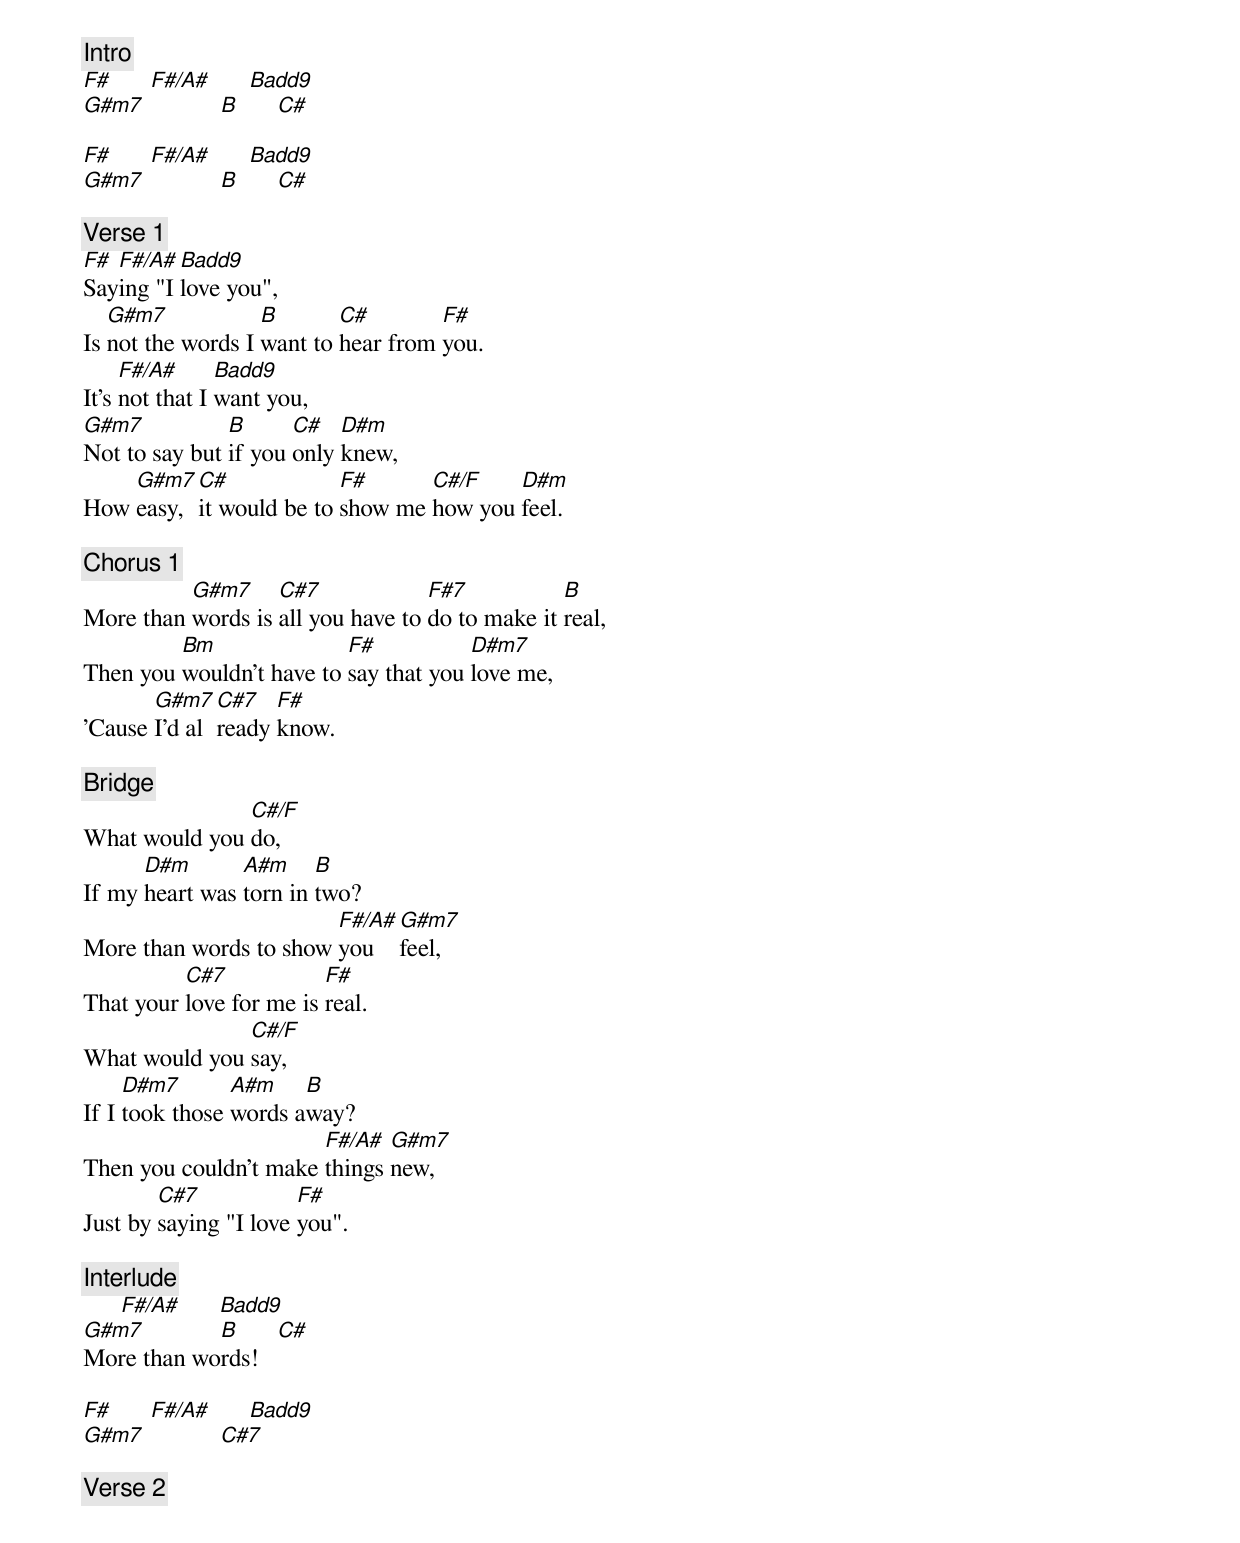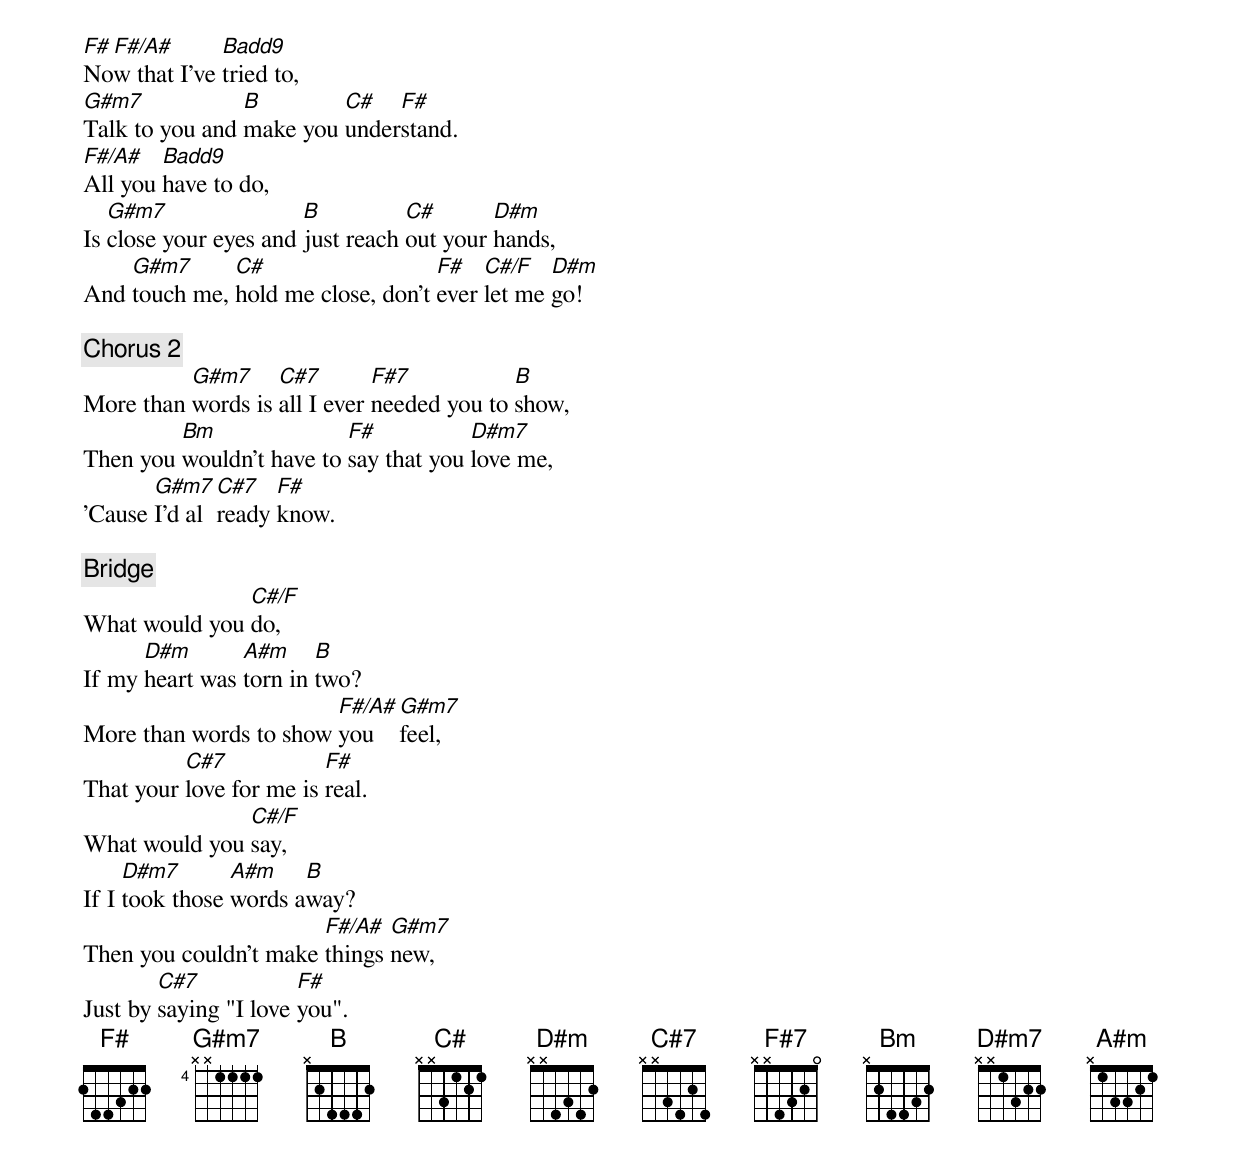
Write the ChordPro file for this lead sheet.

{c: Intro}
[F#]      [F#/A#]      [Badd9]
[G#m7]            [B]      [C#]

[F#]      [F#/A#]      [Badd9]
[G#m7]            [B]      [C#]

{c: Verse 1}
[F#]Say[F#/A#]ing "I [Badd9]love you",
Is [G#m7]not the words I [B]want to [C#]hear from [F#]you.
It's [F#/A#]not that I [Badd9]want you,
[G#m7]Not to say but [B]if you [C#]only [D#m]knew,
How [G#m7]easy, [C#]it would be to [F#]show me [C#/F]how you [D#m]feel.

{c: Chorus 1}
More than [G#m7]words is [C#7]all you have to [F#7]do to make it [B]real,
Then you [Bm]wouldn't have to [F#]say that you [D#m7]love me,
'Cause [G#m7]I'd al[C#7]ready [F#]know.

{c: Bridge}
What would you [C#/F]do,
If my [D#m]heart was [A#m]torn in [B]two?
More than words to show [F#/A#]you [G#m7]feel,
That your [C#7]love for me is [F#]real.
What would you [C#/F]say,
If I [D#m7]took those [A#m]words a[B]way?
Then you couldn't make [F#/A#]things [G#m7]new,
Just by [C#7]saying "I love [F#]you".

{c: Interlude}
      [F#/A#]      [Badd9]
[G#m7]            [B]      [C#]
More than words!

[F#]      [F#/A#]      [Badd9]
[G#m7]            [C#7]

{c: Verse 2}
[F#]No[F#/A#]w that I've [Badd9]tried to,
[G#m7]Talk to you and [B]make you [C#]under[F#]stand.
[F#/A#]All you [Badd9]have to do,
Is [G#m7]close your eyes and [B]just reach [C#]out your [D#m]hands,
And [G#m7]touch me, [C#]hold me close, don't [F#]ever [C#/F]let me [D#m]go!

{c: Chorus 2}
More than [G#m7]words is [C#7]all I ever [F#7]needed you to [B]show,
Then you [Bm]wouldn't have to [F#]say that you [D#m7]love me,
'Cause [G#m7]I'd al[C#7]ready [F#]know.

{c: Bridge}
What would you [C#/F]do,
If my [D#m]heart was [A#m]torn in [B]two?
More than words to show [F#/A#]you [G#m7]feel,
That your [C#7]love for me is [F#]real.
What would you [C#/F]say,
If I [D#m7]took those [A#m]words a[B]way?
Then you couldn't make [F#/A#]things [G#m7]new,
Just by [C#7]saying "I love [F#]you".
